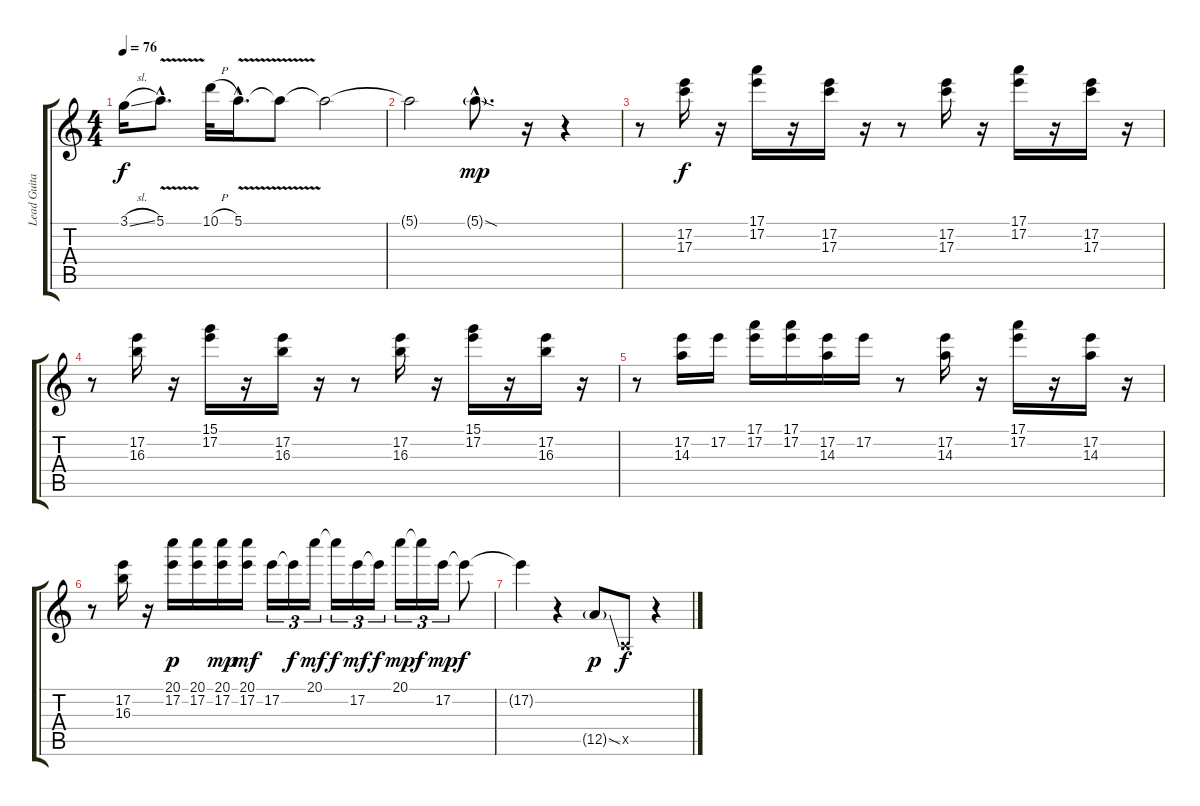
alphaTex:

\track ("Lead Guitar" "Lead Guita") {instrument distortionguitar}
\staff {score tabs}
\tuning (E4 B3 G3 D3 A2 E2) {hide}
\ts (4 4)
\tempo 76
\clef g2
\ks c
3.1{sl}.16{dy f} 5.1{v hac}.8{d} 10.1{h}.32 5.1{v hac}.16{d} 5.1{t}.8 5.1{t}.2 |
5.1{t}.2 5.1{sod g hac}.8{d dy mp} r.16 r.4 |
r.8{volume 11} (17.2 17.3).16{dy f} r.16 (17.1 17.2).16 r.16 (17.2 17.3).16 r.16 r.8 (17.2 17.3).16 r.16 (17.1 17.2).16 r.16 (17.2 17.3).16 r.16 |
r.8 (17.2 16.3).16 r.16 (15.1 17.2).16 r.16 (17.2 16.3).16 r.16 r.8 (17.2 16.3).16 r.16 (15.1 17.2).16 r.16 (17.2 16.3).16 r.16 |
r.8 (17.2 14.3).16 17.2.16 (17.1 17.2).16 (17.1 17.2).16 (17.2 14.3).16 17.2.16 r.8 (17.2 14.3).16 r.16 (17.1 17.2).16 r.16 (17.2 14.3).16 r.16 |
r.8 (17.2 16.3).16 r.16 (20.1 17.2).16{dy p} (20.1 17.2).16 (20.1 17.2).16{dy mp} (20.1 17.2).16{dy mf} 17.2.16{tu (3 2)} 17.2{t}.16{tu (3 2) dy f} 20.1.16{tu (3 2) dy mf} 20.1{t}.16{tu (3 2) dy f} 17.2.16{tu (3 2) dy mf} 17.2{t}.16{tu (3 2) dy f} 20.1.16{tu (3 2) dy mp} 20.1{t}.16{tu (3 2) dy f} 17.2.16{tu (3 2) dy mp} 17.2{t}.8{dy f} |
17.2{t}.4 r.4 12.5{ss g}.8{dy p} 0.5{x}.8{dy f} r.4
